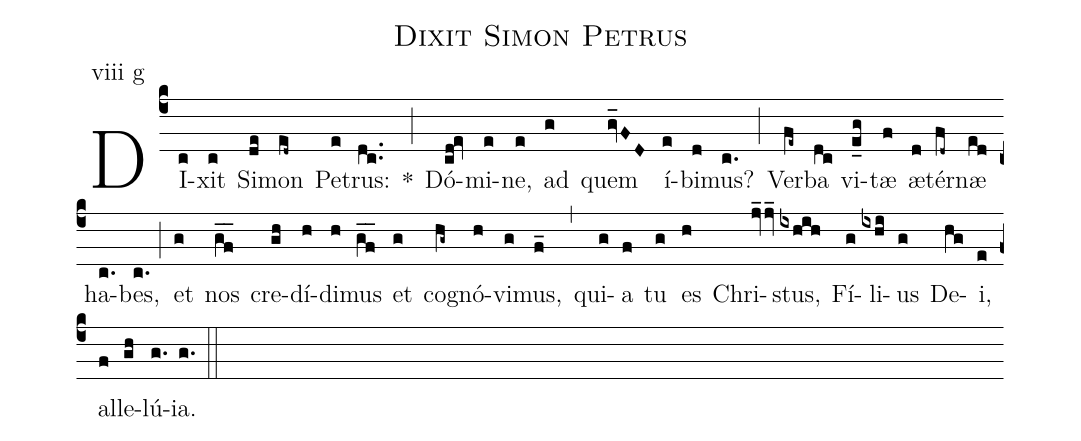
name: Dixit Simon Petrus;
annotation: viii g;
mode: 8;
%%
(c4)
DI(c)xit(c) Si(de)mon(ed~) Pe(e)trus:(dc..) *(;)
Dó(cd!ev)mi(e)ne,(e) ad(g) quem(gv_FD) í(e)bi(d)mus?(c.) (;)
Ver(fe~)ba(dc) vi(e_g)tæ(f) æ(d)tér(fd~)næ(ed) ha(c.)bes,(c.) (;)
et(g) nos(gf__) cre(gh)dí(h)di(h)mus(gf__) et(g) co(hg~)gnó(h)vi(g)mus,(f_) (,)
qui(g)a(f) tu(g) es(h) Chri(j_vj_v)stus,(ixhih) Fí(g)li(ixhi)us(g) De(hg)i,(e) al(f)le(gh)lú(g.)ia.(g.) (::)
